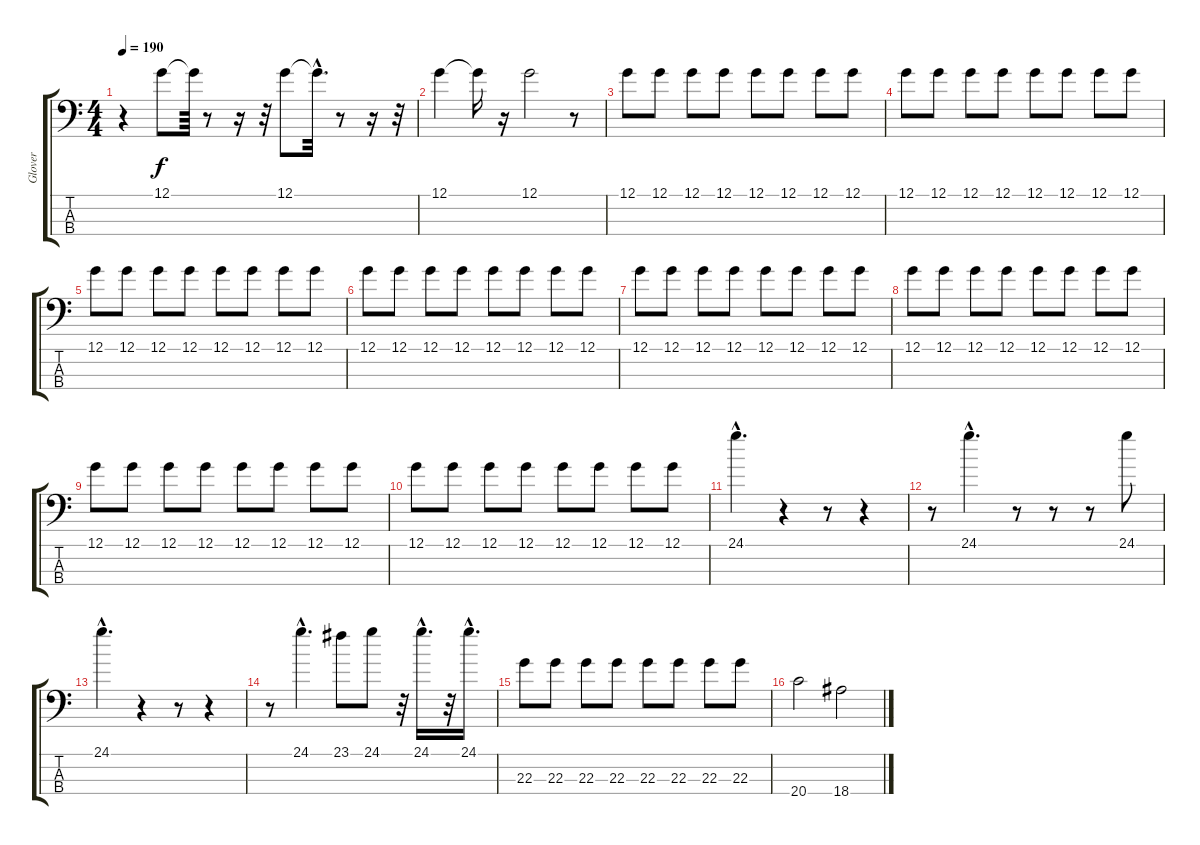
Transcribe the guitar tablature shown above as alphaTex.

\track ("Glover" "Glover") {instrument electricbassfinger}
\staff {score tabs}
\tuning (G2 D2 A1 E1) {hide}
\ts (4 4)
\tempo 190
\clef f4
\ks c
r.4{dy f} 12.1.8 12.1{t}.64 r.8 r.16 r.32 12.1.8 12.1{hac t}.32{d} r.8 r.16 r.32 |
12.1.4 12.1{t}.16 r.16 12.1.2 r.8 |
12.1.8 12.1.8 12.1.8 12.1.8 12.1.8 12.1.8 12.1.8 12.1.8 |
12.1.8 12.1.8 12.1.8 12.1.8 12.1.8 12.1.8 12.1.8 12.1.8 |
12.1.8 12.1.8 12.1.8 12.1.8 12.1.8 12.1.8 12.1.8 12.1.8 |
12.1.8 12.1.8 12.1.8 12.1.8 12.1.8 12.1.8 12.1.8 12.1.8 |
12.1.8 12.1.8 12.1.8 12.1.8 12.1.8 12.1.8 12.1.8 12.1.8 |
12.1.8 12.1.8 12.1.8 12.1.8 12.1.8 12.1.8 12.1.8 12.1.8 |
12.1.8 12.1.8 12.1.8 12.1.8 12.1.8 12.1.8 12.1.8 12.1.8 |
12.1.8 12.1.8 12.1.8 12.1.8 12.1.8 12.1.8 12.1.8 12.1.8 |
24.1{hac}.4{d} r.4 r.8 r.4 |
r.8 24.1{hac}.4{d} r.8 r.8 r.8 24.1.8 |
24.1{hac}.4{d} r.4 r.8 r.4 |
r.8 24.1{hac}.4{d} 23.1.8 24.1.8 r.32 24.1{hac}.16{d} r.32 24.1{hac}.16{d} |
22.3.8 22.3.8 22.3.8 22.3.8 22.3.8 22.3.8 22.3.8 22.3.8 |
20.4.2 18.4.2
